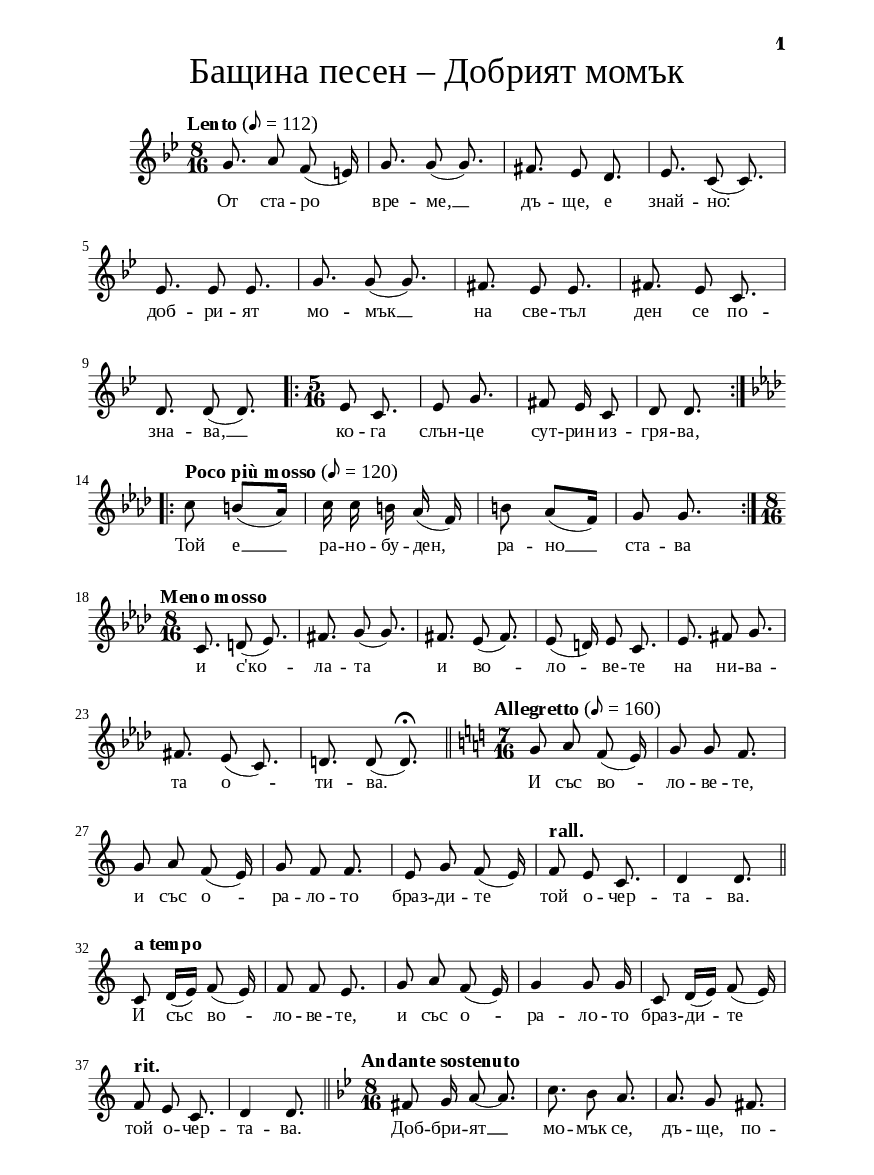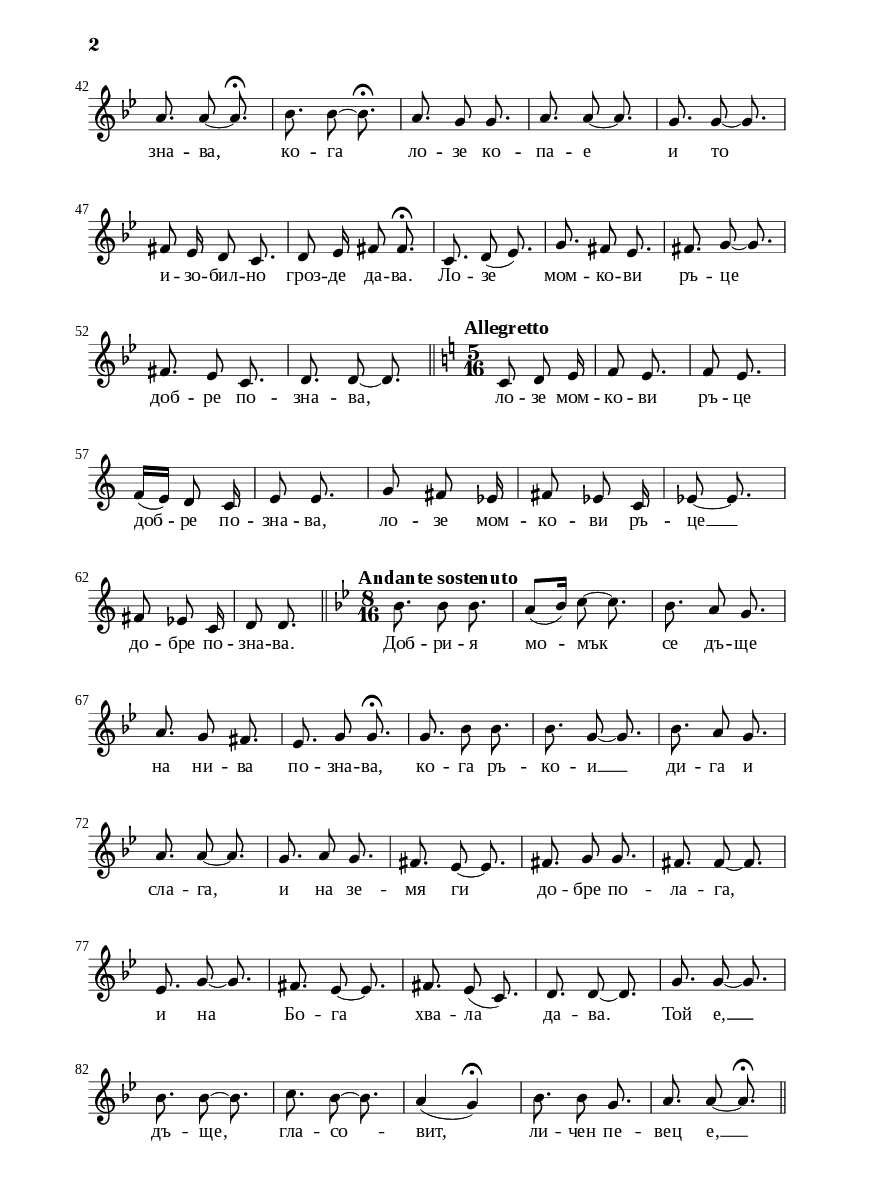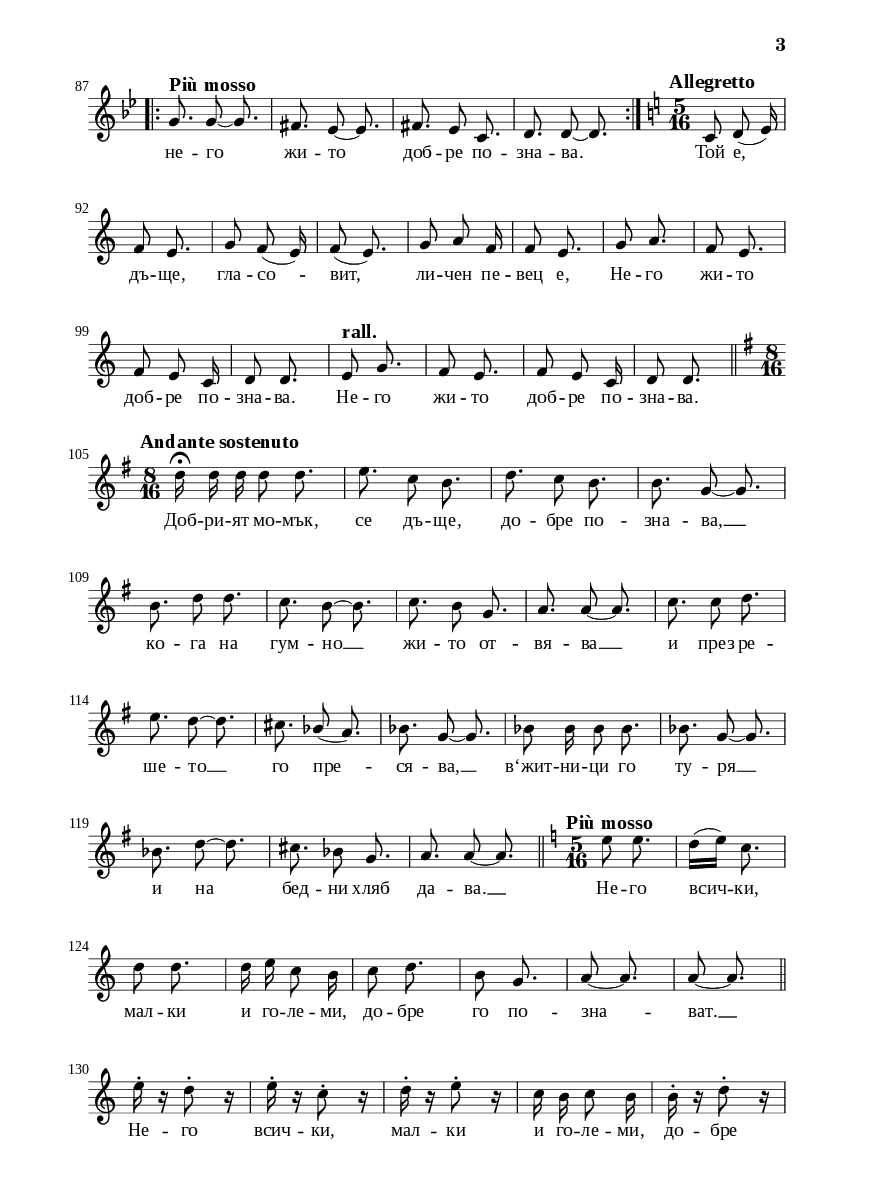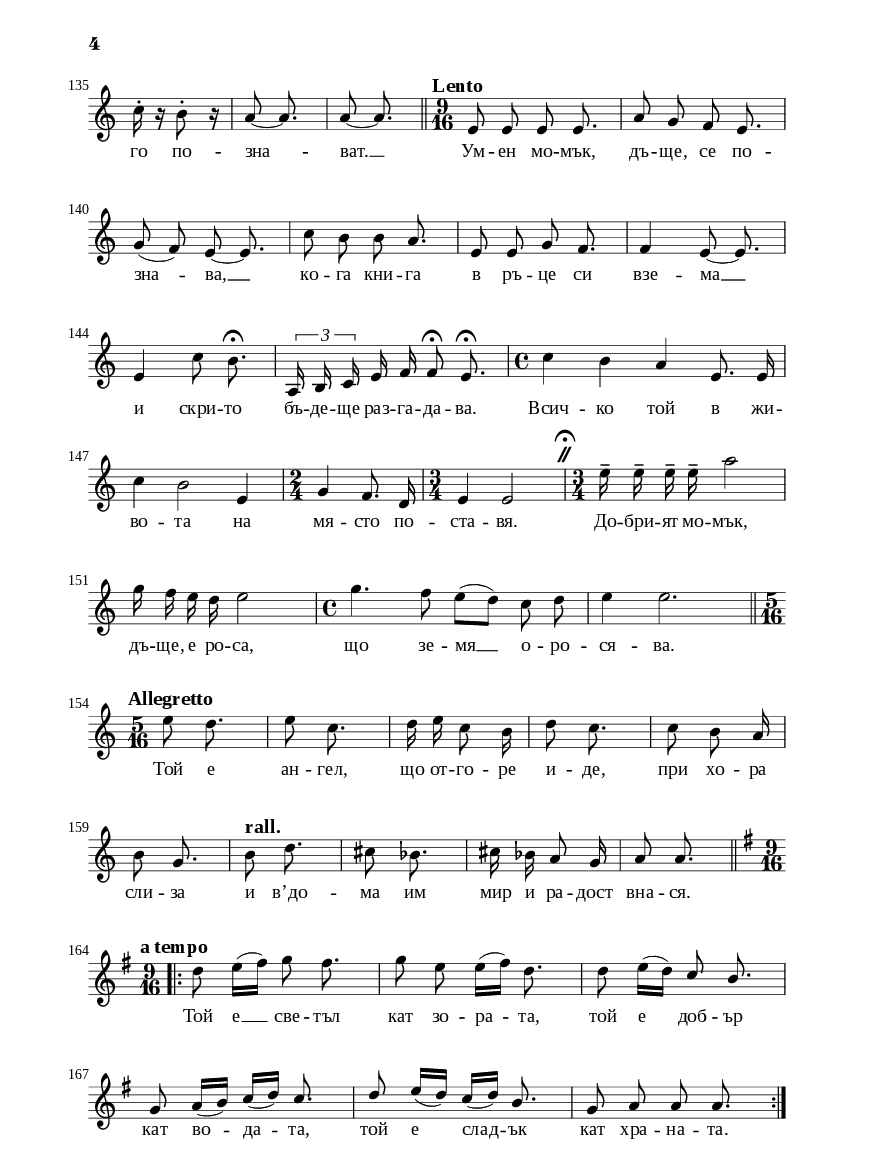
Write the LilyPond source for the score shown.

\version "2.24.4"

% include paper part and global functions
\include "include/globals.ily"
\bookpart {
  \label #'ref138
  \tocItem \markup "Бащина песен – Угледна мома"
  \include "include/bookpart-paper.ily"

  \score {
    \include "include/score-layout.ily"

    \new Voice  \relative c' {
      \clef treble
      \key g \minor
      \time 8/16
      \tempoFunc "Lento" 8 "112"
      \autoBeamOff
      g'8. a8 f(e16) |
      g8. g8(g8.) |
      fis8. ees8 d8. |
      ees8. c8(c8.) | \break

      ees8. ees8 ees8. |
      g8. g8(g8.)  |
      fis8. ees8 ees8.  |
      fis8. ees8 c8.  | \break

      d8. d8(d8.)  |
      \bar ".|:" \time 5/16 ees8 c8.  |
      ees8 g8. |
      fis8 ees16 c8  |
      d8 d8. | \bar ":|.:" \break

      \tempoFunc "Poco più mosso" 8 "120"
      \key f \minor
      c'8 b8[(aes16)] |  |
      c16 c b aes (f) |  |
      b8 aes([f16])  |
      g8 g8. | \bar ":|."

      \time 8/16 \break
      \tempo "Meno mosso" c,8. d8(ees8.) |
      fis8. g8 (g8.) |
      fis8. ees8  (fis8.)  |
      ees8 (d16)  ees8 c8. |
      ees8. fis8 g8. | \break

      fis8.ees8(c8.) |
      d8. d8(d8.\fermata) | \bar "||"
      \time 7/16
      \key c \major
      \tempoFunc "Allegretto" 8 "160"
      g8 a f (e16) |
      g8 g f8. | \break

      g8 a f (e16) |
      g8 f f8. |
      e8 g f(e16) |
      \tempo "rall." f8 e c8. |
      d4 d8. | \bar "||" \break

      \tempo "a tempo"
      c8 d16[(e)] f8 (e16) |
      f8 f e8. |
      g8 a f (e16) |
      g4 g8 g16 |
      c,8 d16[(e)] f8(e16) | \break

      \tempo "rit."
      f8 e c8. |
      d4 d8. | \bar "||"
      \key g \minor
      \time 8/16
      \tempo "Andante sostenuto"
      fis8 g16 a8~ a8. |
      c8. bes8 a8. |
      a8. g8 fis8. | \break

      a8. a8~ a8.\fermata |
      bes8. bes8~ bes8.\fermata |
      a8. g8 g8. |
      a8. a8~ a8. |
      g8. g8~ g8. | \break

      fis8 ees16 d8 c8. |
      d8 ees16 fis8 fis8.\fermata |
      c8. d8(ees8.) |
      g8. fis8 ees8. |
      fis8. g8~ g8. | \break

      fis8. ees8 c8. |
      d8. d8~ d8. | \bar "||"
      \key c \major
      \time 5/16
      \tempo "Allegretto"
      c8 d e 16 |
      f8 e8. |
      f8 e8. | \break

      f16[(e)] d8 c16 |
      e8 e8.|
      g8 fis ees16 |
      fis8 ees8 c16 |
      ees8~ ees8. | \break

      fis8 ees8 c16 |
      d8 d8. | \bar "||"
      \key g \minor
      \time 8/16
      \tempo "Andante sostenuto"
      bes'8. bes8 bes8. |
      a8[(bes16)] c8~ c8. |
      bes8. a8 g8. | \break
      a8. g8 fis8. |
      ees8. g8 g8.\fermata |
      g8. bes8 bes8. |
      bes8. g8~ g8. |
      bes8. a8 g8. | \break

      a8. a8~ a8. |
      g8. a8 g8. |
      fis8. ees8~ ees8. |
      fis8. g8 g8. |
      fis8. fis8~ fis8. | \break

      ees8. g8~ g8. |
      fis8. ees8~ ees8. |
      fis8. ees8(c8.) |
      d8. d8~ d8. |
      g8. g8~ g8. | \break

      bes8. bes8~ bes8. |
      c8. bes8~ bes8. |
      a4 (  g4) \fermata |
      bes8. bes8 g8. |
      a8. a8~ a8.\fermata | \break

      \bar ".|:-||"  \tempo "Più mosso"
      g8. g8~ g8. |
      fis8. ees8~ ees8. |
      fis8. ees8 c8. |
      d8. d8~ d8. | \bar ":|."

      \key c \major
      \time 5/16
      \tempo "Allegretto"
      c8 d(e16) | \break

      f8 e8. |
      g8 f8(e16) |
      f8 (e8.) |
      g8 a f16 |
      f8 e8. |
      g8 a8. |
      f8 e8. | \break

      f8 e c16 |
      d8 d8. |
      \tempo "rall."
      e8 g8. |
      f8 e8. |
      f8 e c16 |
      d8 d8. | \bar "||"
      \time 8/16
      \key g \major
      \break

      \tempo "Andante sostenuto"
      d'16\fermata d d d8 d8. |
      e8. c8 b8. |
      d8. c8 b8. |
      b8. g8~ g8. \break

      b8. d8 d8. |
      c8. b8~ b8. |
      c8. b8 g8. |
      a8. a8~ a8. |
      c8. c8 d8. | \break

      e8. d8~ d8. |
      cis8. \stemUp bes8(a8.) \stemNeutral |
      bes8. g8~ g8. |
      bes8 bes16 bes8 bes8. |
      bes8. g8~ g8. | \break
      bes8. d8~ d8. |
      cis8. bes8 g8. |
      a8. a8~ a8. |  \bar "||"
      \key c \major
      \time 5/16
      \tempo "Più mosso" e'8 e8. |
      d16[(e)] c8. | \break
      d8 d8. |
      d16 e c8  b16 |
      c8 d8. |
      b8 g8. |
      a8~ a8. |
      a8~ a8. | \bar "||" \break

      e'16\staccato r16 d8\staccato r16 |
      e16\staccato r16 c8\staccato r16 |
      d16\staccato r16 e8\staccato r16 |
      c16 b c8 b16 |
      b16\staccato r16 d8\staccato r16 | \break

      c16\staccato r16 b8\staccato r16 |
      a8~ a8. |
      a8~ a8. |  \bar "||"
      \key a \minor
      \time 9/16
      \tempo "Lento" e8 e e e8. |
      a8 g f e8. | \break

      g8(f) e8~ e8. |
      c'8 b b a8. |
      e8 e g f8. |
      f4 e8~ e8. | \break

      e4 c'8 b8.\fermata |
      \tuplet 3/2 { a,16 b c } e f f8\fermata e8.\fermata |
      \time 4/4 c'4 b a e8. e16  \break |

      c'4 b2 e,4 |
      \time 2/4 g4 f8. d16 |
      \time 3/4 e4   e2 \mark\markup{ \column { \hspace #0 \center-align \normalsize \musicglyph #"scripts.ufermata"  \center-align \normalsize \musicglyph #"scripts.caesura.straight" }}
      |
      \bar "|"
      \time 3/4  | % 149

      e'16 --e16 --e16 --
      e16 --a2   \break | % 151
      g16 f16 e16 d16
      e2 | % 152

      \time 4/4  | % 152
      g4.f8 e8 ( [d8 ] )
      c8 d8  | % 153
      e4 e2. \bar "||" \break
      \tempo "Allegretto"
      \time 5/16  | % 154
      e8 d8. | % 155
      e8 c8. | % 156
      d16 e16  c8 b16 |% 158
      d8 c8. | c8 b8 a16 | \break
      b8  g8. |
      \tempo"rall."b8 d8. | % 161
      cis8 bes8. | % 162
      cis16 bes16  a8  g16 | % 163
      a8  a8. \bar "||"

      \break \repeat volta 1 {
        | % 164
        \bar ".|:-||"  \key g \major \time 9/16 | % 164
        \tempo"a tempo" d8 e16 ( [
        fis16 ) ] g8 fis8. | % 165
        g8 e8 e16 ( [ \stemDown
        fis16 ) ]d8. | % 166
        d8 e16 ( [d16 ) ] \stemUp
        c8 b8. \break | % 167
        g8 a16 ( [  b16 ) ]c16 (
        [d16 ) ]c8. | % 168
        d8 e16 ( [d16 ) ] \stemUp
        c16 ( [d16 ) ]b8. | % 169
        g8  a8  a8  a8. \bar ":|."
      }


    }



    \addlyrics {
      От ста -- ро вре -- ме, __ дъ -- ще, е знай -- но:

      доб -- ри -- ят мо -- мък __ на све -- тъл ден се по -- зна -- ва, __

      ко -- га слън -- це сут -- рин  из -- гря -- ва,

      Той е __ ра  -- но -- бу -- ден, ра -- но __ ста -- ва

      и с'ко -- ла -- та и во -- ло -- ве -- те на ни -- ва -- та о -- ти -- ва.__ И със во -- ло -- ве -- те, и със о -- ра -- ло -- то браз -- ди -- те той о -- чер -- та -- ва.
      И със во -- ло -- ве -- те, и със о -- ра -- ло -- то браз -- ди -- те той о -- чер -- та -- ва.


      Доб -- бри -- ят __ мо -- мък се, дъ -- ще, по -- зна -- ва,

      ко -- га ло -- зе ко -- па -- е

      и то и -- зо -- бил -- но гроз -- де да -- ва.

      Ло -- зе мом -- ко -- ви ръ -- це доб -- ре по -- зна -- ва,

      ло -- зе мом -- ко -- ви ръ -- це доб -- ре по -- зна -- ва,

      ло -- зе мом -- ко -- ви ръ -- це __ до -- бре по -- зна -- ва.

      Доб -- ри -- я мо -- мък се дъ -- ще на ни -- ва по -- зна -- ва,

      ко -- га ръ -- ко -- и __ ди -- га и сла -- га,

      и на зе -- мя ги до -- бре по -- ла -- га,

      и на Бо -- га хва -- ла да -- ва.

      Той е, __ дъ -- ще, гла -- со -- вит, ли -- чен пе -- вец е, __

      не -- го жи -- то доб -- ре по -- зна -- ва.

      Той е, дъ -- ще, гла -- со -- вит, ли -- чен пе -- вец е,

      Не -- го жи -- то доб -- ре по -- зна -- ва.
      Не -- го жи -- то доб -- ре по -- зна -- ва.

      Доб -- ри -- ят мо -- мък, се дъ -- ще, до -- бре по -- зна -- ва, __

      ко -- га на гум -- но __ жи -- то от -- вя -- ва __ и през ре -- ше -- то __ го пре -- ся -- ва, __

      в‘жит -- ни -- ци го ту -- ря __ и  на бед -- ни хляб да -- ва. __

      Не -- го всич -- ки, мал -- ки и го -- ле -- ми, до -- бре го по -- зна -- ват. __

      Не -- го всич -- ки, мал -- ки и го -- ле -- ми, до -- бре го по -- зна -- ват. __

      Ум -- ен мо -- мък, дъ -- ще, се по -- зна -- ва, __

      ко -- га кни -- га в ръ -- це си взе -- ма __

      и скри -- то бъ -- де -- ще раз -- га -- да -- ва.

      Всич -- ко той в жи -- во -- та на мя -- сто по -- ста -- вя.

      До -- бри -- ят мо -- мък, дъ -- ще, е ро -- са,

      що зе -- мя __ о -- ро -- ся -- ва.

      Той е ан -- гел, що от -- го -- ре и -- де, при хо -- ра сли -- за

      и в’до -- ма им мир и ра -- дост вна -- ся.

      Той е __ све -- тъл кат зо -- ра -- та,

      той е доб -- ър кат во -- да -- та,

      той е слад -- ък кат хра -- на -- та.
    }

    \header {
      title = \titleFunc #'ref_desc_5 "Бащина песен – Добрият момък" "Baština pesen – Ugledna moma"
    }

    \midi{}

  } % score

} % bookpart
